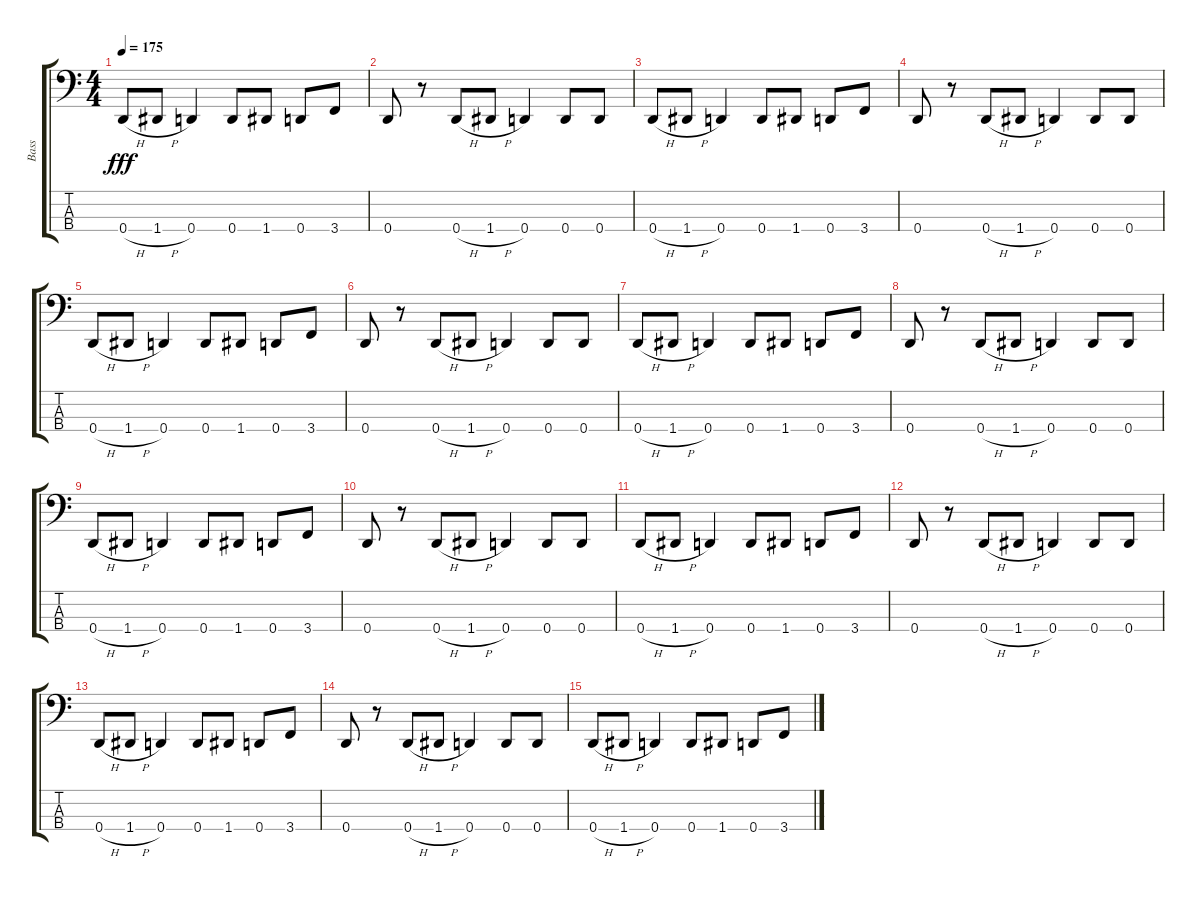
\track ("Bass" "Bass") {instrument electricbasspick}
\staff {score tabs}
\tuning (G2 D2 A1 D1) {hide}
\ts (4 4)
\tempo 175
\clef f4
\ks c
0.4{h}.8{dy fff} 1.4{h}.8 0.4.4 0.4.8 1.4.8 0.4.8 3.4.8 |
0.4.8 r.8 0.4{h}.8 1.4{h}.8 0.4.4 0.4.8 0.4.8 |
0.4{h}.8 1.4{h}.8 0.4.4 0.4.8 1.4.8 0.4.8 3.4.8 |
0.4.8 r.8 0.4{h}.8 1.4{h}.8 0.4.4 0.4.8 0.4.8 |
0.4{h}.8 1.4{h}.8 0.4.4 0.4.8 1.4.8 0.4.8 3.4.8 |
0.4.8 r.8 0.4{h}.8 1.4{h}.8 0.4.4 0.4.8 0.4.8 |
0.4{h}.8 1.4{h}.8 0.4.4 0.4.8 1.4.8 0.4.8 3.4.8 |
0.4.8 r.8 0.4{h}.8 1.4{h}.8 0.4.4 0.4.8 0.4.8 |
0.4{h}.8 1.4{h}.8 0.4.4 0.4.8 1.4.8 0.4.8 3.4.8 |
0.4.8 r.8 0.4{h}.8 1.4{h}.8 0.4.4 0.4.8 0.4.8 |
0.4{h}.8 1.4{h}.8 0.4.4 0.4.8 1.4.8 0.4.8 3.4.8 |
0.4.8 r.8 0.4{h}.8 1.4{h}.8 0.4.4 0.4.8 0.4.8 |
0.4{h}.8 1.4{h}.8 0.4.4 0.4.8 1.4.8 0.4.8 3.4.8 |
0.4.8 r.8 0.4{h}.8 1.4{h}.8 0.4.4 0.4.8 0.4.8 |
0.4{h}.8 1.4{h}.8 0.4.4 0.4.8 1.4.8 0.4.8 3.4.8
